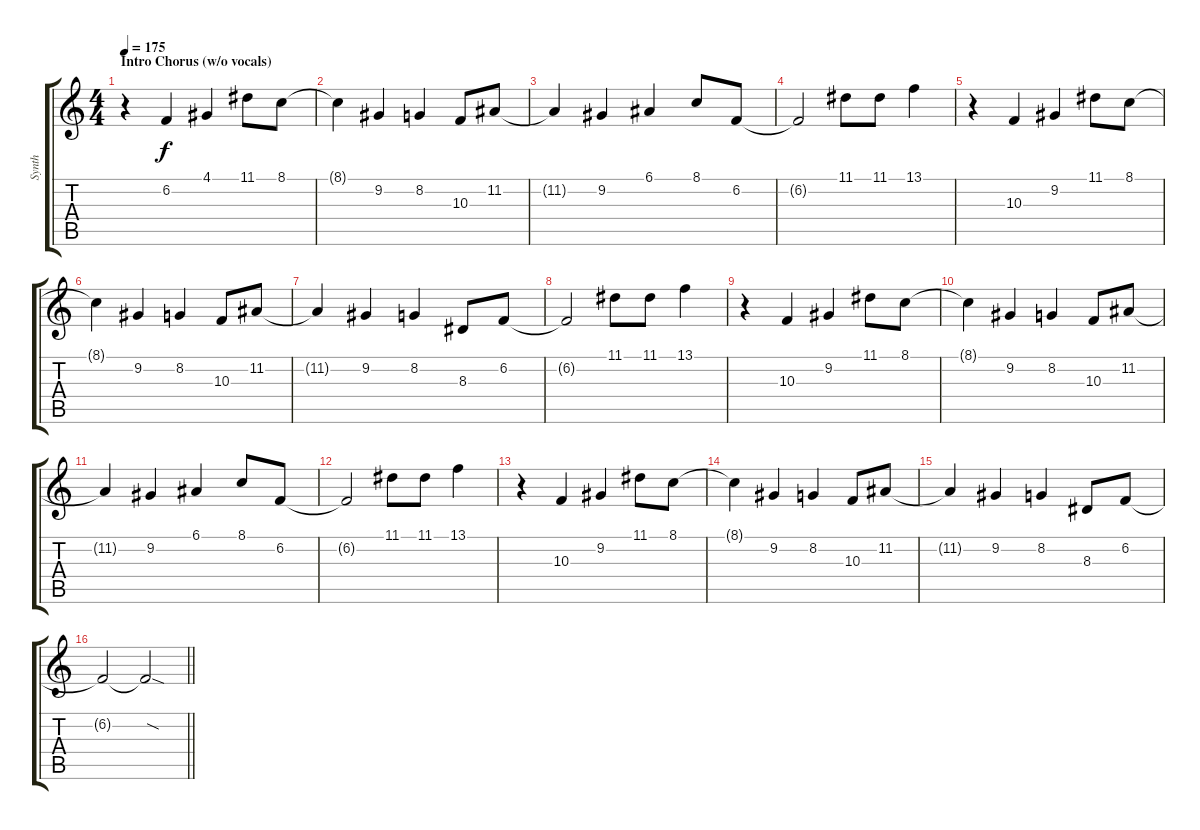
\track ("Synth" "Synth") {instrument lead2sawtooth}
\staff {score tabs}
\tuning (E4 B3 G3 D3 A2 D2) {hide}
\ts (4 4)
\section ("" "Intro Chorus (w/o vocals)")
\tempo 175
\clef g2
\ks c
r.4{dy f} 6.2.4 4.1.4 11.1.8 8.1.8 |
8.1{t}.4 9.2.4 8.2.4 10.3.8 11.2.8 |
11.2{t}.4 9.2.4 6.1.4 8.1.8 6.2.8 |
6.2{t}.2 11.1.8 11.1.8 13.1.4 |
r.4 10.3.4 9.2.4 11.1.8 8.1.8 |
8.1{t}.4 9.2.4 8.2.4 10.3.8 11.2.8 |
11.2{t}.4 9.2.4 8.2.4 8.3.8 6.2.8 |
6.2{t}.2 11.1.8 11.1.8 13.1.4 |
r.4 10.3.4 9.2.4 11.1.8 8.1.8 |
8.1{t}.4 9.2.4 8.2.4 10.3.8 11.2.8 |
11.2{t}.4 9.2.4 6.1.4 8.1.8 6.2.8 |
6.2{t}.2 11.1.8 11.1.8 13.1.4 |
r.4 10.3.4 9.2.4 11.1.8 8.1.8 |
8.1{t}.4 9.2.4 8.2.4 10.3.8 11.2.8 |
11.2{t}.4 9.2.4 8.2.4 8.3.8 6.2.8 |
\barLineRight lightlight
6.2{t}.2 6.2{sod t}.2
